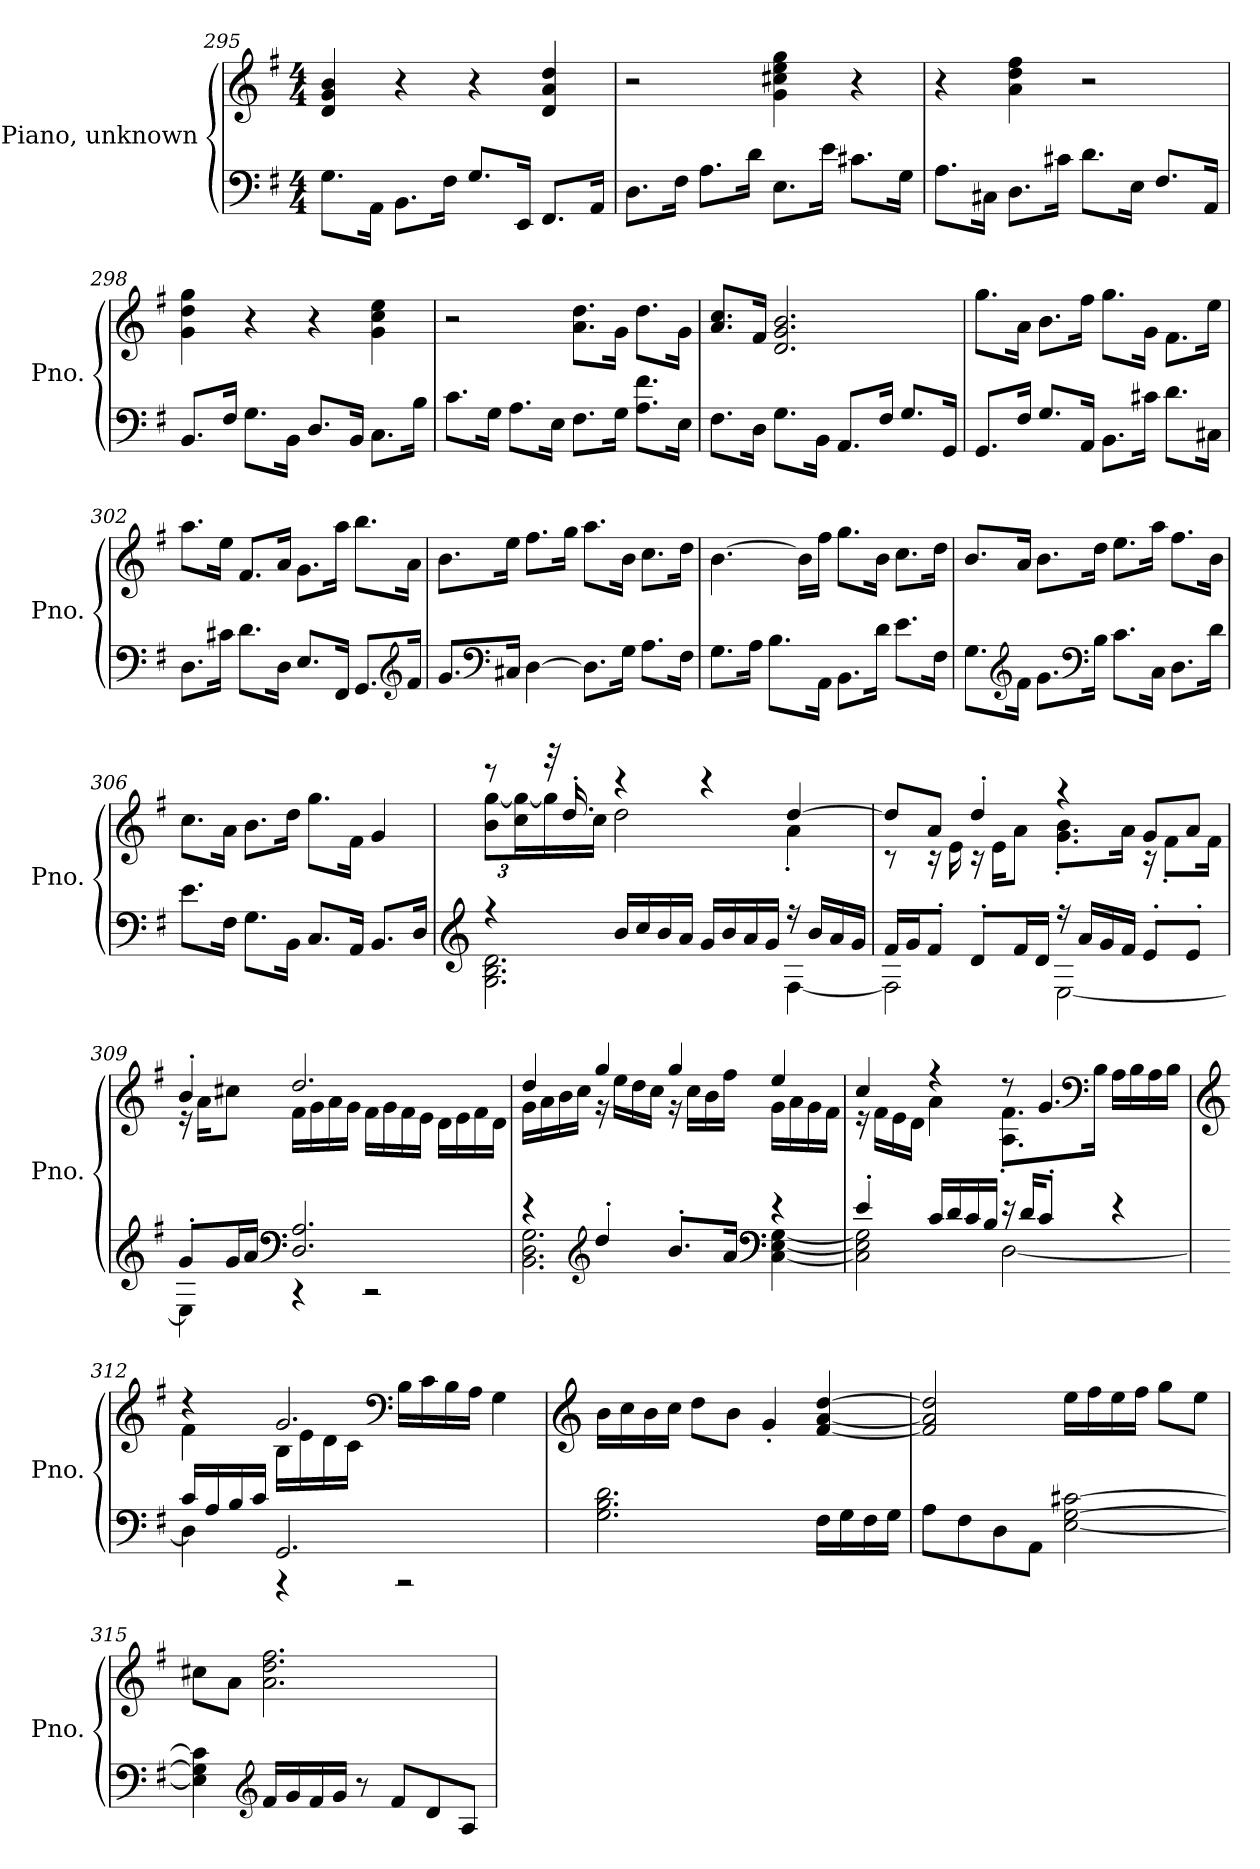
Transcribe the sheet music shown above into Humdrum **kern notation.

**kern	**kern
*part1	*part1
*staff2	*staff1
*I"Piano, unknown	*
*I'Pno.	*
*clefF4	*clefG2
*k[f#]	*k[f#]
*M4/4	*M4/4
=295	=295
8.G\L	4d/ 4g/ 4b/
16AA\Jk	.
8.BB\L	4r
16F#\Jk	.
8.G/L	4r
16EE/Jk	.
8.FF#/L	4d/ 4a/ 4dd/
16AA/Jk	.
=296	=296
8.D\L	2r
16F#\Jk	.
8.A\L	.
16d\Jk	.
8.E\L	4g\ 4cc#X\ 4ee\ 4gg\
16e\Jk	.
8.c#X\L	4r
16G\Jk	.
=297	=297
8.A\L	4r
16C#X\Jk	.
8.D\L	4a\ 4dd\ 4ff#\
16c#X\Jk	.
8.d\L	2r
16E\Jk	.
8.F#/L	.
16AA/Jk	.
!!LO:LB:g=z
=298	=298
8.BB/L	4g\ 4dd\ 4gg\
16F#/Jk	.
8.G\L	4r
16BB\Jk	.
8.D/L	4r
16BB/Jk	.
8.C\L	4g\ 4cc\ 4ee\
16B\Jk	.
=299	=299
8.c\L	2r
16G\Jk	.
8.A\L	.
16E\Jk	.
8.F#\L	8.a\ 8.dd\L
16G\Jk	16g\Jk
8.A\ 8.f#\L	8.dd\L
16E\Jk	16g\Jk
=300	=300
8.F#\L	8.a/ 8.cc/L
16D\Jk	16f#/Jk
8.G\L	2.d/ 2.g/ 2.b/
16BB\Jk	.
8.AA/L	.
16F#/Jk	.
8.G/L	.
16GG/Jk	.
=301	=301
8.GG/L	8.gg\L
16F#/Jk	16a\Jk
8.G/L	8.b\L
16AA/Jk	16ff#\Jk
8.BB\L	8.gg\L
16c#X\Jk	16g\Jk
8.d\L	8.f#\L
16C#X\Jk	16ee\Jk
!!LO:LB:g=z
=302	=302
8.D\L	8.aa\L
16c#X\Jk	16ee\Jk
8.d\L	8.f#/L
16D\Jk	16a/Jk
8.E/L	8.g\L
16FF#/Jk	16aa\Jk
8.GG/L	8.bb\L
*clefG2	*
16f#/Jk	16a\Jk
=303	=303
8.g/L	8.b\L
*clefF4	*
16C#X/Jk	16ee\Jk
[4D\	8.ff#\L
.	16gg\Jk
8.D\L]	8.aa\L
16G\Jk	16b\Jk
8.A\L	8.cc\L
16F#\Jk	16dd\Jk
=304	=304
8.G\L	[4.b\
16A\Jk	.
8.B\L	.
.	16b\LL]
16AA\Jk	16ff#\JJ
8.BB\L	8.gg\L
16d\Jk	16b\Jk
8.e\L	8.cc\L
16F#\Jk	16dd\Jk
!!LO:LB:g=z
=305	=305
8.G\L	8.b/L
*clefG2	*
16f#\Jk	16a/Jk
8.g\L	8.b\L
*clefF4	*
16B\Jk	16dd\Jk
8.c\L	8.ee\L
16C\Jk	16aa\Jk
8.D\L	8.ff#\L
16d\Jk	16b\Jk
=306	=306
8.e\L	8.cc\L
16F#\Jk	16a\Jk
8.G\L	8.b\L
16BB\Jk	16dd\Jk
8.C/L	8.gg\L
16AA/Jk	16f#\Jk
8.BB/L	4g/
16D/Jk	.
=307	=307
*clefG2	*
*^	*^
*	*	*	*Xbrackettup
4r	2.G\ 2.B\ 2.d\	8r	12b\ [12gg\L
.	.	.	24cc\ 24gg\_L
.	.	32r	16gg\]
.	.	16.dd'/	.
.	.	.	16cc\JJ
16b/LL	.	4r	2dd\
16cc/	.	.	.
16b/	.	.	.
16a/JJ	.	.	.
16g/LL	.	4r	.
16b/	.	.	.
16a/	.	.	.
16g/JJ	.	.	.
16r	[4F#\	[4dd/	4a'\
16b/LL	.	.	.
16a/	.	.	.
16g/JJ	.	.	.
!!LO:LB:g=z	!!
=308	=308	=308	=308
16f#/LL	2F#\]	8dd/L]	8r
16g/J	.	.	.
8f#'/J	.	8a/J	16r
.	.	.	16e\
8d'/L	.	4dd'/	16r
.	.	.	16e\KL
16f#/L	.	.	8a\J
16d/JJ	.	.	.
16r	[2E\	4r	8.g\' 8.b\'L
16a/LL	.	.	.
16g/	.	.	.
16f#/JJ	.	.	16a\Jk
8e'/L	.	8g/L	16r
.	.	.	8f#'\L
8e'/J	.	8a/J	.
.	.	.	16f#\Jk
=309	=309	=309	=309
8g'/L	4E\]	4b'/	16r
.	.	.	16a\KL
16g/L	.	.	8cc#X\J
16a/JJ	.	.	.
*clefF4	*	*	*
2.D/ 2.A/	4r	2.dd/	16f#\LL
.	.	.	16g\
.	.	.	16a\
.	.	.	16g\JJ
.	2r	.	16f#\LL
.	.	.	16g\
.	.	.	16f#\
.	.	.	16e\JJ
.	.	.	16d\LL
.	.	.	16e\
.	.	.	16f#\
.	.	.	16d\JJ
!!LO:LB:g=z	!!
=310	=310	=310	=310
4r	2.BB\ 2.D\ 2.G\	4dd/	16g\LL
.	.	.	16a\
.	.	.	16b\
.	.	.	16cc\JJ
*clefG2	*	*	*
4dd'/	.	4gg/	16r
.	.	.	16ee\LL
.	.	.	16dd\
.	.	.	16cc\JJ
8.b'/L	.	4gg/	16r
.	.	.	16cc\LL
.	.	.	16b\
16a/Jk	.	.	16ff#\JJ
*clefF4	*	*	*
4r	[4C\ [4E\ [4G\	4ee/	16g\LL
.	.	.	16a\
.	.	.	16g\
.	.	.	16f#\JJ
=311	=311	=311	=311
4e'/	2C\] 2E\] 2G\]	4cc/	16r
.	.	.	16f#\LL
.	.	.	16e\
.	.	.	16d\JJ
16c/LL	.	4r	4a\
16d/	.	.	.
16c/	.	.	.
16B/JJ	.	.	.
16r	[2D\	8r	8.A\' 8.f#\'L
16d/KL	.	.	.
8c'/J	.	4.g/	.
*	*	*clefF4	*
.	.	.	16B\Jk
4r	.	.	16A\LL
.	.	.	16B\
.	.	.	16A\
.	.	.	16B\JJ
!!LO:PB:g=z	!!
=312	=312	=312	=312
*	*	*clefG2	*
16c/LL	4D\]	4r	4f#\
16A/	.	.	.
16B/	.	.	.
16c/JJ	.	.	.
2.GG/	4r	2.g/	16B\LL
.	.	.	16e\
.	.	.	16d\
.	.	.	16c\JJ
*	*	*clefF4	*
.	2r	.	16B\LL
.	.	.	16c\
.	.	.	16B\
.	.	.	16A\JJ
.	.	.	4G\
*v	*v	*	*
*	*v	*v
=313	=313
*	*clefG2
2.G\ 2.B\ 2.d\	16b\LL
.	16cc\
.	16b\
.	16cc\JJ
.	8dd\L
.	8b\J
.	4g'/
16F#\LL	[4f#/ [4a/ [4dd/
16G\	.
16F#\	.
16G\JJ	.
=314	=314
8A\L	2f#/] 2a/] 2dd/]
8F#\	.
8D\	.
8AA\J	.
[2E\ [2G\ [2c#X\	16ee\LL
.	16ff#\
.	16ee\
.	16ff#\JJ
.	8gg\L
.	8ee\J
!!LO:LB:g=z
=315	=315
4E\] 4G\] 4c#\]	8cc#X\L
.	8a\J
*clefG2	*
16f#/LL	2.a\ 2.dd\ 2.ff#\
16g/	.
16f#/	.
16g/JJ	.
8r	.
8f#/L	.
8d/	.
8A/J	.
=	=
*-	*-
